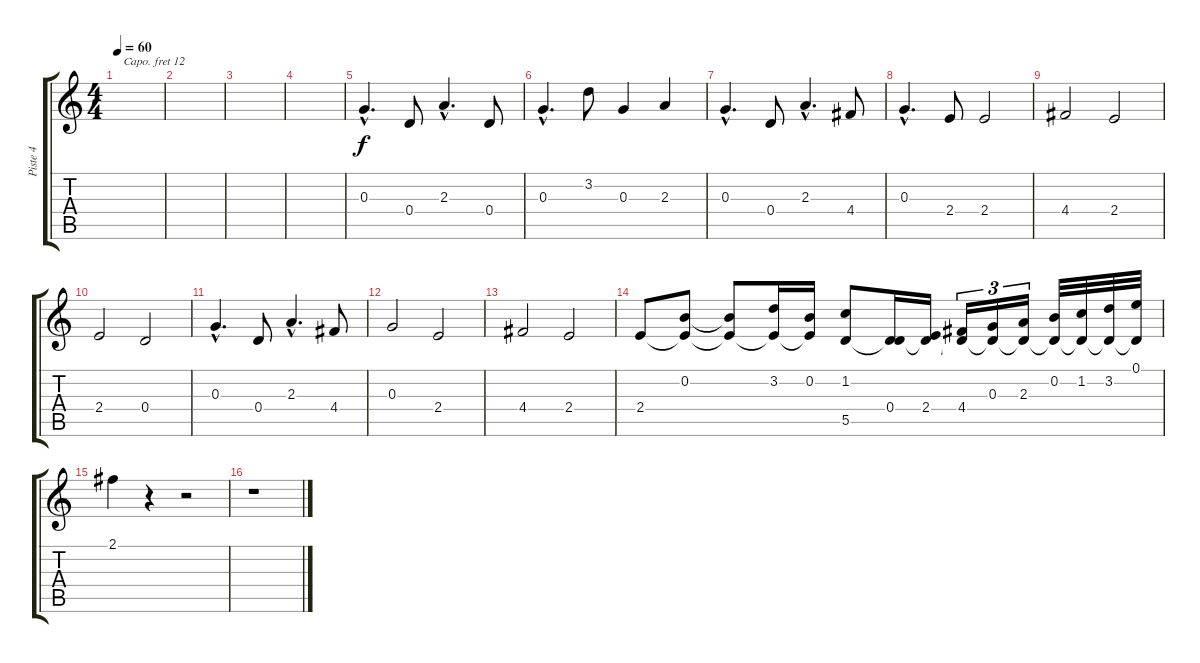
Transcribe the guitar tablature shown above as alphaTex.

\track ("Piste 4" "Piste 4") {instrument synthstrings1}
\staff {score tabs}
\capo 12
\tuning (E4 B3 G3 D3 A2 E2) {hide}
\ts (4 4)
\tempo 60
\clef g2
\ks c
|
|
|
|
0.3{hac}.4{d} 0.4.8 2.3{hac}.4{d} 0.4.8 |
0.3{hac}.4{d} 3.2.8 0.3.4 2.3.4 |
0.3{hac}.4{d} 0.4.8 2.3{hac}.4{d} 4.4.8 |
0.3{hac}.4{d} 2.4.8 2.4.2 |
4.4.2 2.4.2 |
2.4.2 0.4.2 |
0.3{hac}.4{d} 0.4.8 2.3{hac}.4{d} 4.4.8 |
0.3.2 2.4.2 |
4.4.2 2.4.2 |
2.4.8 (0.2 2.4{t}).8 (0.2{t} 2.4{t}).8 (3.2 2.4{t}).16 (0.2 2.4{t}).16 (1.2 5.5).8 (0.4 5.5{t}).16 (2.4 5.5{t}).16 (4.4 5.5{t}).16{tu (3 2)} (0.3 5.5{t}).16{tu (3 2)} (2.3 5.5{t}).16{tu (3 2)} (0.2 5.5{t}).32 (1.2 5.5{t}).32 (3.2 5.5{t}).32 (0.1 5.5{t}).32 |
2.1.4 r.4 r.2 |
r.1
